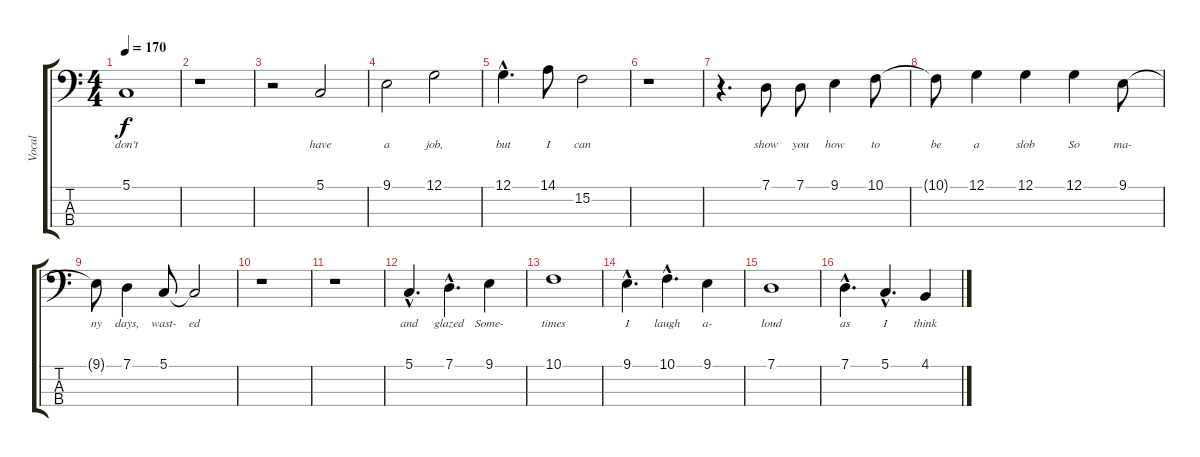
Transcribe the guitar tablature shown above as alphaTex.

\track ("Vocal" "Vocal") {instrument lead1square}
\staff {score tabs}
\tuning (G2 D2 A1 E1) {hide}
\ts (4 4)
\tempo 170
\clef f4
\ks c
5.1.1{lyrics (0 "don't") lyrics (1 "") lyrics (2 "") lyrics (3 "") lyrics (4 "") dy f} |
r.1 |
r.2 5.1.2{lyrics (0 "have") lyrics (1 "") lyrics (2 "") lyrics (3 "") lyrics (4 "")} |
9.1.2{lyrics (0 "a") lyrics (1 "") lyrics (2 "") lyrics (3 "") lyrics (4 "")} 12.1.2{lyrics (0 "job,") lyrics (1 "") lyrics (2 "") lyrics (3 "") lyrics (4 "")} |
12.1{hac}.4{d lyrics (0 "but") lyrics (1 "") lyrics (2 "") lyrics (3 "") lyrics (4 "")} 14.1.8{lyrics (0 "I") lyrics (1 "") lyrics (2 "") lyrics (3 "") lyrics (4 "")} 15.2.2{lyrics (0 "can") lyrics (1 "") lyrics (2 "") lyrics (3 "") lyrics (4 "")} |
r.1 |
r.4{d} 7.1.8{lyrics (0 "show") lyrics (1 "") lyrics (2 "") lyrics (3 "") lyrics (4 "")} 7.1.8{lyrics (0 "you") lyrics (1 "") lyrics (2 "") lyrics (3 "") lyrics (4 "")} 9.1.4{lyrics (0 "how") lyrics (1 "") lyrics (2 "") lyrics (3 "") lyrics (4 "")} 10.1.8{lyrics (0 "to") lyrics (1 "") lyrics (2 "") lyrics (3 "") lyrics (4 "")} |
10.1{t}.8{lyrics (0 "be") lyrics (1 "") lyrics (2 "") lyrics (3 "") lyrics (4 "")} 12.1.4{lyrics (0 "a") lyrics (1 "") lyrics (2 "") lyrics (3 "") lyrics (4 "")} 12.1.4{lyrics (0 "slob") lyrics (1 "") lyrics (2 "") lyrics (3 "") lyrics (4 "")} 12.1.4{lyrics (0 "So") lyrics (1 "") lyrics (2 "") lyrics (3 "") lyrics (4 "")} 9.1.8{lyrics (0 "ma-") lyrics (1 "") lyrics (2 "") lyrics (3 "") lyrics (4 "")} |
9.1{t}.8{lyrics (0 "ny") lyrics (1 "") lyrics (2 "") lyrics (3 "") lyrics (4 "")} 7.1.4{lyrics (0 "days,") lyrics (1 "") lyrics (2 "") lyrics (3 "") lyrics (4 "")} 5.1.8{lyrics (0 "wast-") lyrics (1 "") lyrics (2 "") lyrics (3 "") lyrics (4 "")} 5.1{t}.2{lyrics (0 "ed") lyrics (1 "") lyrics (2 "") lyrics (3 "") lyrics (4 "")} |
r.1 |
r.1 |
5.1{hac}.4{d lyrics (0 "and") lyrics (1 "") lyrics (2 "") lyrics (3 "") lyrics (4 "")} 7.1{hac}.4{d lyrics (0 "glazed") lyrics (1 "") lyrics (2 "") lyrics (3 "") lyrics (4 "")} 9.1.4{lyrics (0 "Some-") lyrics (1 "") lyrics (2 "") lyrics (3 "") lyrics (4 "")} |
10.1.1{lyrics (0 "times") lyrics (1 "") lyrics (2 "") lyrics (3 "") lyrics (4 "")} |
9.1{hac}.4{d lyrics (0 "I") lyrics (1 "") lyrics (2 "") lyrics (3 "") lyrics (4 "")} 10.1{hac}.4{d lyrics (0 "laugh") lyrics (1 "") lyrics (2 "") lyrics (3 "") lyrics (4 "")} 9.1.4{lyrics (0 "a-") lyrics (1 "") lyrics (2 "") lyrics (3 "") lyrics (4 "")} |
7.1.1{lyrics (0 "loud") lyrics (1 "") lyrics (2 "") lyrics (3 "") lyrics (4 "")} |
7.1{hac}.4{d lyrics (0 "as") lyrics (1 "") lyrics (2 "") lyrics (3 "") lyrics (4 "")} 5.1{hac}.4{d lyrics (0 "I") lyrics (1 "") lyrics (2 "") lyrics (3 "") lyrics (4 "")} 4.1.4{lyrics (0 "think") lyrics (1 "") lyrics (2 "") lyrics (3 "") lyrics (4 "")}
